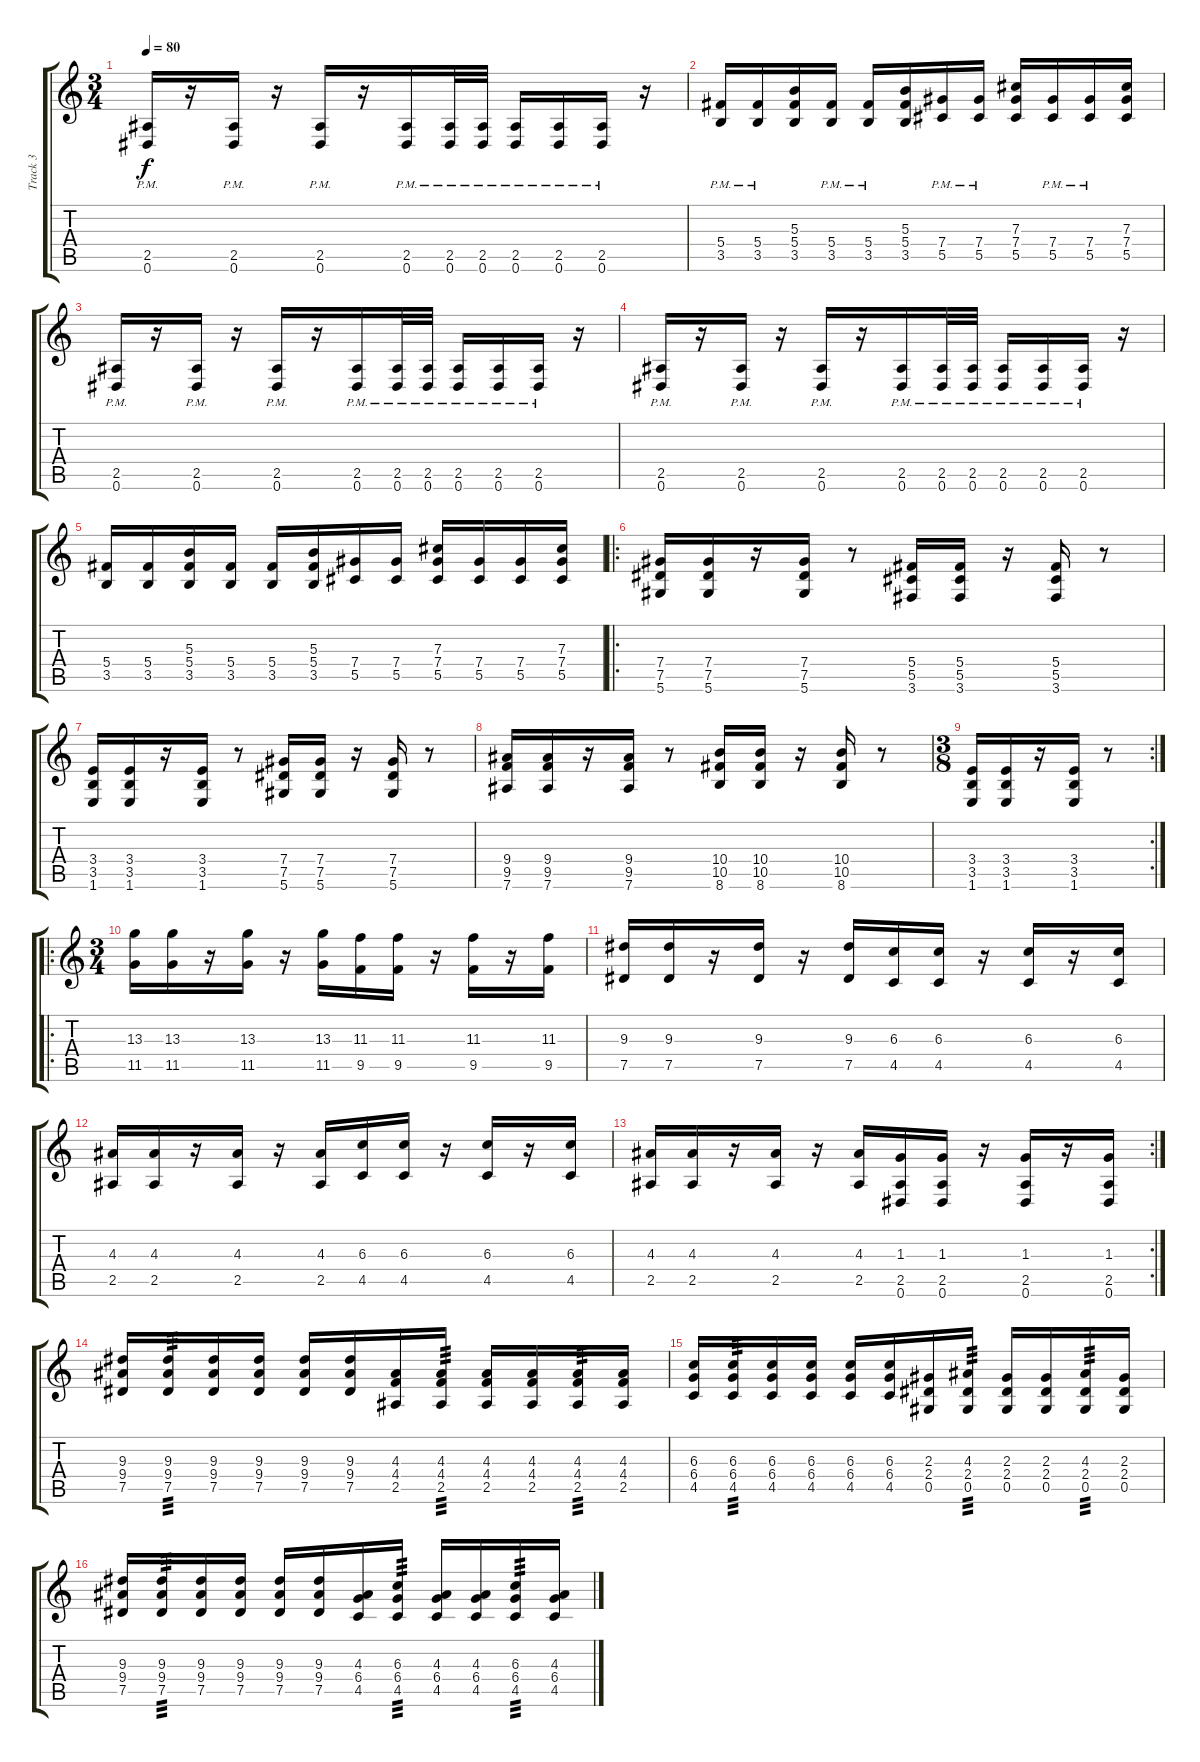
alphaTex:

\track ("Track 3" "Track 3") {instrument overdrivenguitar}
\staff {score tabs}
\tuning (Eb4 Bb3 Gb3 Db3 Ab2 Eb2) {hide}
\ts (3 4)
\tempo 80
\clef g2
\ks c
(2.5{pm} 0.6{pm}).16{dy f} r.16 (2.5{pm} 0.6{pm}).16 r.16 (2.5{pm} 0.6{pm}).16 r.16 (2.5{pm} 0.6{pm}).16 (2.5{pm} 0.6{pm}).32 (2.5{pm} 0.6{pm}).32 (2.5{pm} 0.6{pm}).16 (2.5{pm} 0.6{pm}).16 (2.5{pm} 0.6{pm}).16 r.16 |
(5.4{pm} 3.5).16 (5.4{pm} 3.5).16 (5.3 5.4 3.5).16 (5.4{pm} 3.5).16 (5.4{pm} 3.5).16 (5.3 5.4 3.5).16 (7.4{pm} 5.5).16 (7.4{pm} 5.5).16 (7.3 7.4 5.5).16 (7.4{pm} 5.5).16 (7.4{pm} 5.5).16 (7.3 7.4 5.5).16 |
(2.5{pm} 0.6{pm}).16 r.16 (2.5{pm} 0.6{pm}).16 r.16 (2.5{pm} 0.6{pm}).16 r.16 (2.5{pm} 0.6{pm}).16 (2.5{pm} 0.6{pm}).32 (2.5{pm} 0.6{pm}).32 (2.5{pm} 0.6{pm}).16 (2.5{pm} 0.6{pm}).16 (2.5{pm} 0.6{pm}).16 r.16 |
(2.5{pm} 0.6{pm}).16 r.16 (2.5{pm} 0.6{pm}).16 r.16 (2.5{pm} 0.6{pm}).16 r.16 (2.5{pm} 0.6{pm}).16 (2.5{pm} 0.6{pm}).32 (2.5{pm} 0.6{pm}).32 (2.5{pm} 0.6{pm}).16 (2.5{pm} 0.6{pm}).16 (2.5{pm} 0.6{pm}).16 r.16 |
(5.4 3.5).16 (5.4 3.5).16 (5.3 5.4 3.5).16 (5.4 3.5).16 (5.4 3.5).16 (5.3 5.4 3.5).16 (7.4 5.5).16 (7.4 5.5).16 (7.3 7.4 5.5).16 (7.4 5.5).16 (7.4 5.5).16 (7.3 7.4 5.5).16 |
\ro
(7.4 7.5 5.6).16 (7.4 7.5 5.6).16 r.16 (7.4 7.5 5.6).16 r.8 (5.4 5.5 3.6).16 (5.4 5.5 3.6).16 r.16 (5.4 5.5 3.6).16 r.8 |
(3.4 3.5 1.6).16 (3.4 3.5 1.6).16 r.16 (3.4 3.5 1.6).16 r.8 (7.4 7.5 5.6).16 (7.4 7.5 5.6).16 r.16 (7.4 7.5 5.6).16 r.8 |
(9.4 9.5 7.6).16 (9.4 9.5 7.6).16 r.16 (9.4 9.5 7.6).16 r.8 (10.4 10.5 8.6).16 (10.4 10.5 8.6).16 r.16 (10.4 10.5 8.6).16 r.8 |
\rc 2
\ts (3 8)
(3.4 3.5 1.6).16 (3.4 3.5 1.6).16 r.16 (3.4 3.5 1.6).16 r.8 |
\ro
\ts (3 4)
(13.3 11.5).16 (13.3 11.5).16 r.16 (13.3 11.5).16 r.16 (13.3 11.5).16 (11.3 9.5).16 (11.3 9.5).16 r.16 (11.3 9.5).16 r.16 (11.3 9.5).16 |
(9.3 7.5).16 (9.3 7.5).16 r.16 (9.3 7.5).16 r.16 (9.3 7.5).16 (6.3 4.5).16 (6.3 4.5).16 r.16 (6.3 4.5).16 r.16 (6.3 4.5).16 |
(4.3 2.5).16 (4.3 2.5).16 r.16 (4.3 2.5).16 r.16 (4.3 2.5).16 (6.3 4.5).16 (6.3 4.5).16 r.16 (6.3 4.5).16 r.16 (6.3 4.5).16 |
\rc 2
(4.3 2.5).16 (4.3 2.5).16 r.16 (4.3 2.5).16 r.16 (4.3 2.5).16 (1.3 2.5 0.6).16 (1.3 2.5 0.6).16 r.16 (1.3 2.5 0.6).16 r.16 (1.3 2.5 0.6).16 |
(9.3 9.4 7.5).16 (9.3 9.4 7.5).16{tp 3} (9.3 9.4 7.5).16 (9.3 9.4 7.5).16 (9.3 9.4 7.5).16 (9.3 9.4 7.5).16 (4.3 4.4 2.5).16 (4.3 4.4 2.5).16{tp 3} (4.3 4.4 2.5).16 (4.3 4.4 2.5).16 (4.3 4.4 2.5).16{tp 3} (4.3 4.4 2.5).16 |
(6.3 6.4 4.5).16 (6.3 6.4 4.5).16{tp 3} (6.3 6.4 4.5).16 (6.3 6.4 4.5).16 (6.3 6.4 4.5).16 (6.3 6.4 4.5).16 (2.3 2.4 0.5).16 (4.3 2.4 0.5).16{tp 3} (2.3 2.4 0.5).16 (2.3 2.4 0.5).16 (4.3 2.4 0.5).16{tp 3} (2.3 2.4 0.5).16 |
(9.3 9.4 7.5).16 (9.3 9.4 7.5).16{tp 3} (9.3 9.4 7.5).16 (9.3 9.4 7.5).16 (9.3 9.4 7.5).16 (9.3 9.4 7.5).16 (4.3 6.4 4.5).16 (6.3 6.4 4.5).16{tp 3} (4.3 6.4 4.5).16 (4.3 6.4 4.5).16 (6.3 6.4 4.5).16{tp 3} (4.3 6.4 4.5).16
